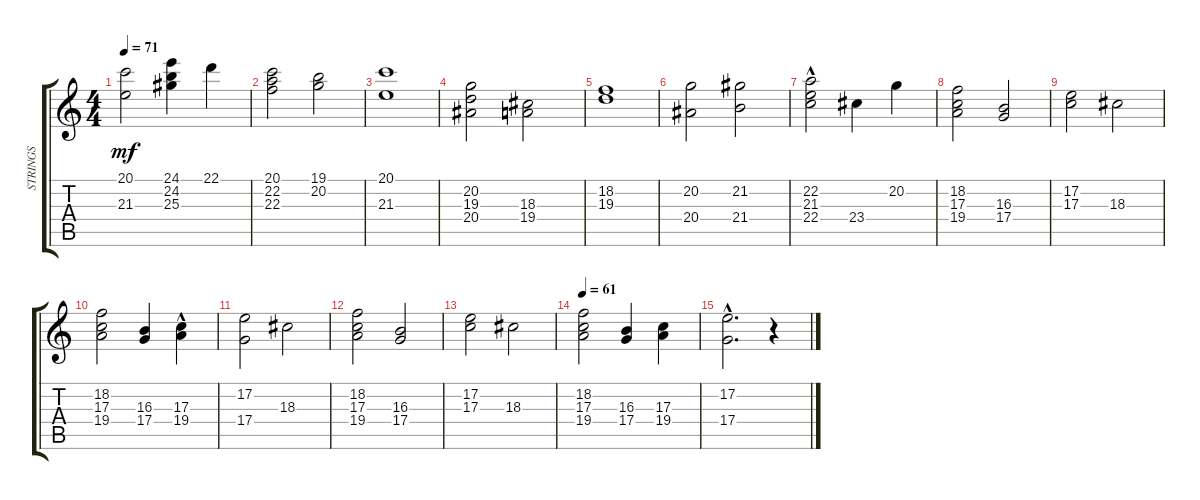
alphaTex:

\track ("STRINGS" "STRINGS") {instrument synthstrings1}
\staff {score tabs}
\tuning (E4 B3 G3 D3 A2 E2) {hide}
\ts (4 4)
\tempo 71
\clef g2
\ks c
(20.1 21.3).2{dy mf} (24.1 24.2 25.3).4 22.1.4 |
(20.1 22.2 22.3).2 (19.1 20.2).2 |
(20.1 21.3).1 |
(20.2 19.3 20.4).2 (18.3 19.4).2 |
(18.2 19.3).1 |
(20.2 20.4).2 (21.2 21.4).2 |
(22.2{hac} 21.3 22.4).2 23.4.4 20.2.4 |
(18.2 17.3 19.4).2 (16.3 17.4).2 |
(17.2 17.3).2 18.3.2 |
(18.2 17.3 19.4).2 (16.3 17.4).4 (17.3{hac} 19.4).4 |
(17.2 17.4).2 18.3.2 |
(18.2 17.3 19.4).2 (16.3 17.4).2 |
(17.2 17.3).2 18.3.2 |
\tempo 61
(18.2 17.3 19.4).2 (16.3 17.4).4 (17.3 19.4).4 |
(17.2{hac} 17.4{hac}).2{d} r.4
